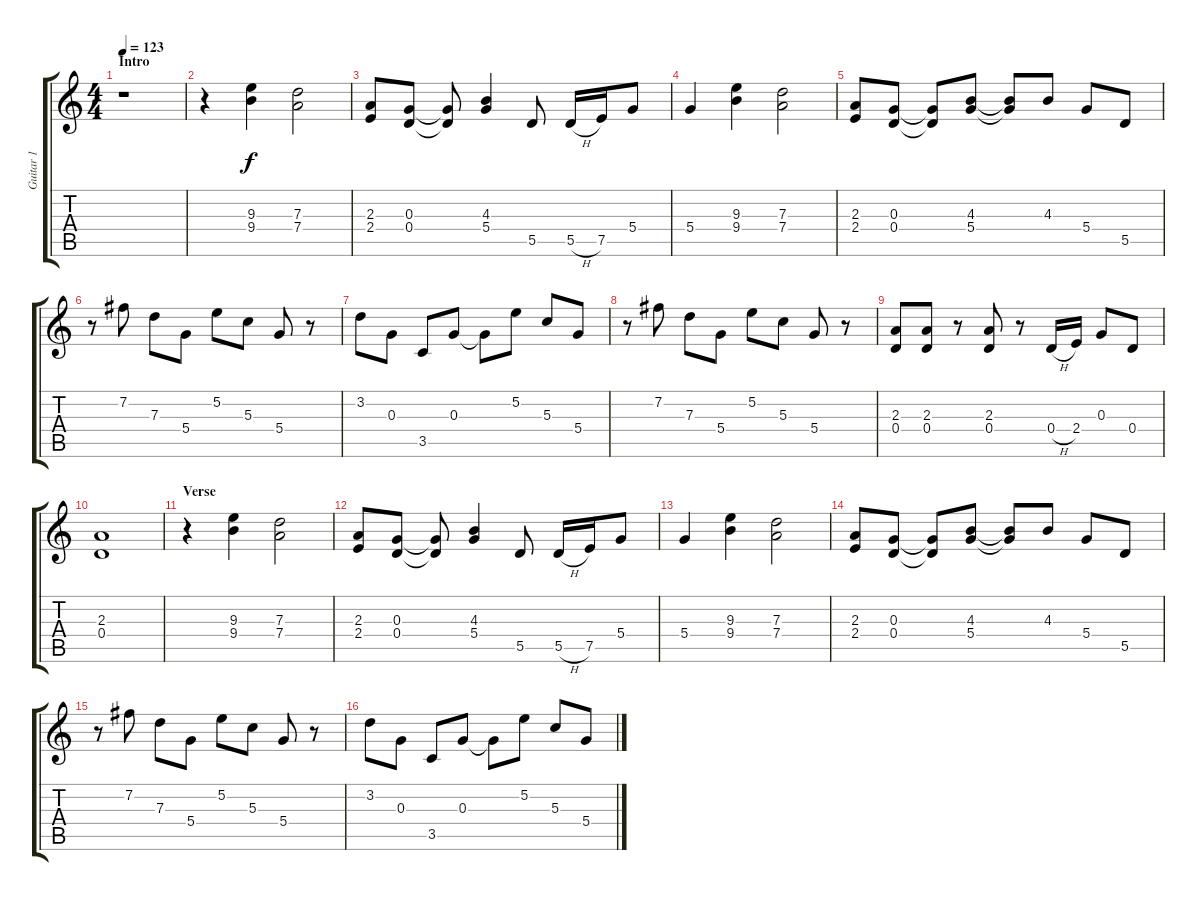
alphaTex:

\track ("Guitar 1" "Guitar 1") {instrument overdrivenguitar}
\staff {score tabs}
\tuning (E4 B3 G3 D3 A2 E2) {hide}
\ts (4 4)
\section ("" "Intro")
\tempo 123
\clef g2
\ks c
r.1{dy f instrument overdrivenguitar} |
r.4 (9.3 9.4).4 (7.3 7.4).2 |
(2.3 2.4).8 (0.3 0.4).8 (0.3{t} 0.4{t}).8 (4.3 5.4).4 5.5.8 5.5{h}.16 7.5.16 5.4.8 |
5.4.4 (9.3 9.4).4 (7.3 7.4).2 |
(2.3 2.4).8 (0.3 0.4).8 (0.3{t} 0.4{t}).8 (4.3 5.4).8 (4.3{t} 5.4{t}).8 4.3.8 5.4.8 5.5.8 |
r.8 7.2.8 7.3.8 5.4.8 5.2.8 5.3.8 5.4.8 r.8 |
3.2.8 0.3.8 3.5.8 0.3.8 0.3{t}.8 5.2.8 5.3.8 5.4.8 |
r.8 7.2.8 7.3.8 5.4.8 5.2.8 5.3.8 5.4.8 r.8 |
(2.3 0.4).8 (2.3 0.4).8 r.8 (2.3 0.4).8 r.8 0.4{h}.16 2.4.16 0.3.8 0.4.8 |
(2.3 0.4).1 |
\section ("" "Verse")
r.4 (9.3 9.4).4 (7.3 7.4).2 |
(2.3 2.4).8 (0.3 0.4).8 (0.3{t} 0.4{t}).8 (4.3 5.4).4 5.5.8 5.5{h}.16 7.5.16 5.4.8 |
5.4.4 (9.3 9.4).4 (7.3 7.4).2 |
(2.3 2.4).8 (0.3 0.4).8 (0.3{t} 0.4{t}).8 (4.3 5.4).8 (4.3{t} 5.4{t}).8 4.3.8 5.4.8 5.5.8 |
r.8 7.2.8 7.3.8 5.4.8 5.2.8 5.3.8 5.4.8 r.8 |
3.2.8 0.3.8 3.5.8 0.3.8 0.3{t}.8 5.2.8 5.3.8 5.4.8
